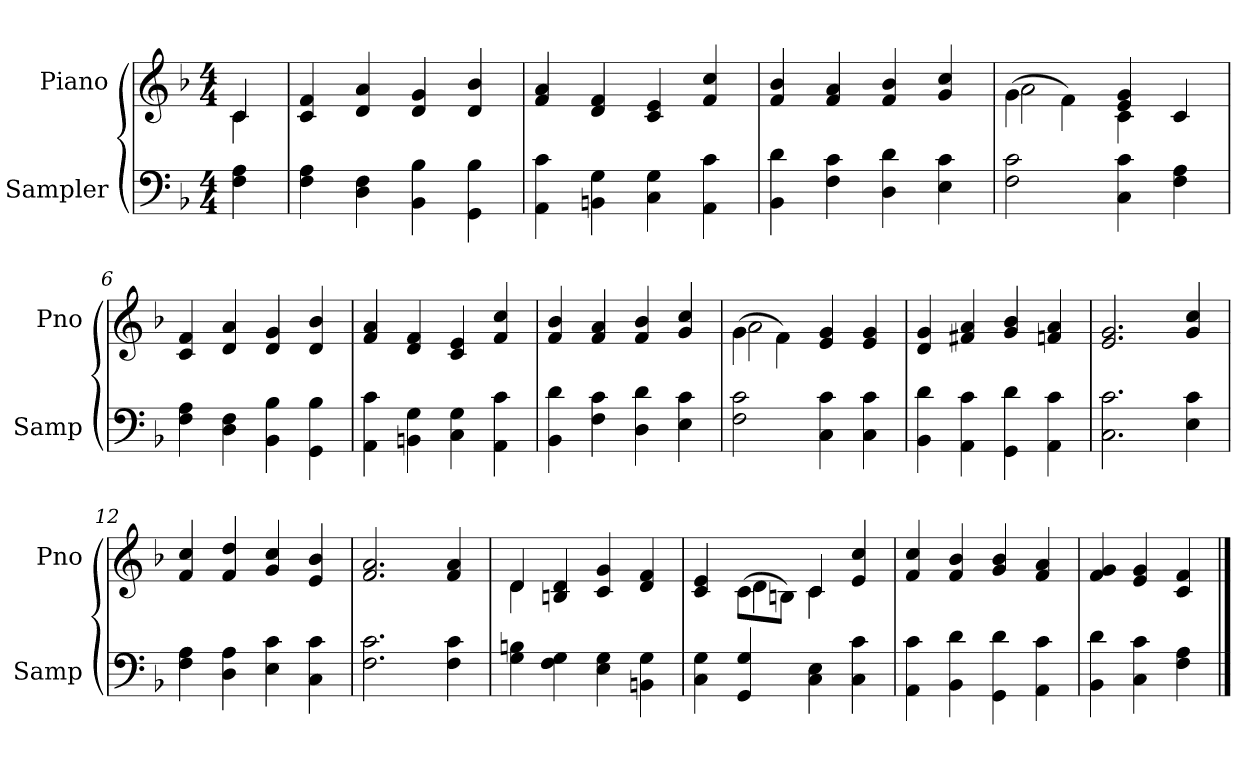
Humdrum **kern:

**kern	**kern
*part2	*part1
*staff2	*staff1
*I"Sampler	*I"Piano
*I'Samp	*I'Pno
*clefF4	*clefG2
*k[b-]	*k[b-]
*F:	*F:
*M4/4	*M4/4
=1	=1
*	*^
4F 4A	4c/	4c
*	*v	*v
=2	=2
4F 4A	4c 4f
4D 4F	4d 4a
4BB- 4B-	4d 4g
4GG 4B-	4d 4b-
=3	=3
4AA 4c	4f 4a
4BBn 4G	4d 4f
4C 4G	4c 4e
4AA 4c	4f 4cc
=4	=4
4BB- 4d	4f 4b-
4F 4c	4f 4a
4D 4d	4f 4b-
4E 4c	4g 4cc
=5	=5
*	*^
2F 2c	(4g\	2a
.	4f\)	.
4C 4c	4e 4g	4c
4F 4A	4c/	4ryy
*	*v	*v
=6	=6
4F 4A	4c 4f
4D 4F	4d 4a
4BB- 4B-	4d 4g
4GG 4B-	4d 4b-
=7	=7
4AA 4c	4f 4a
4BBn 4G	4d 4f
4C 4G	4c 4e
4AA 4c	4f 4cc
=8	=8
4BB- 4d	4f 4b-
4F 4c	4f 4a
4D 4d	4f 4b-
4E 4c	4g 4cc
=9	=9
*	*^
2F 2c	(4g\	2a
.	4f\)	.
4C 4c	4e 4g	2ryy
4C 4c	4e 4g	.
*	*v	*v
=10	=10
4BB- 4d	4d 4g
4AA 4c	4f#X 4a
4GG 4d	4g 4b-
4AA 4c	4fn 4a
=11	=11
2.C 2.c	2.e 2.g
4E 4c	4g 4cc
=12	=12
4F 4A	4f 4cc
4D 4A	4f 4dd
4E 4c	4g 4cc
4C 4c	4e 4b-
=13	=13
2.F 2.c	2.f 2.a
4F 4c	4f 4a
=14	=14
*	*^
4G 4Bn	4d/	4d
4F 4G	4Bn 4d	2.ryy
4E 4G	4c 4g	.
4BBn 4G	4d 4f	.
=15	=15	=15
4C 4G	4c 4e	4ryy
4GG 4G	(8c\L	4d
.	8Bn\J)	.
4C 4E	4c/	4c
4C 4c	4e 4cc	4ryy
*	*v	*v
=16	=16
4AA 4c	4f 4cc
4BB- 4d	4f 4b-
4GG 4d	4g 4b-
4AA 4c	4f 4a
=17	=17
4BB- 4d	4f 4g
4C 4c	4e 4g
4F 4A	4c 4f
==	==
*-	*-
